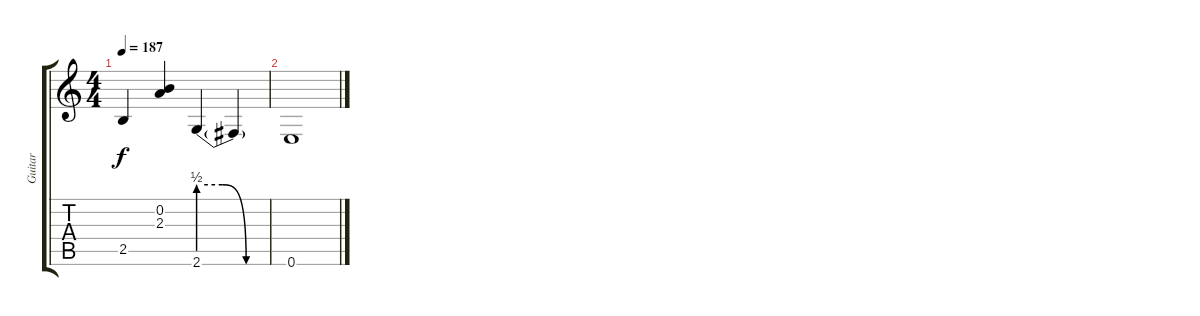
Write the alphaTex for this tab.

\track ("Guitar" "Guitar") {instrument distortionguitar}
\staff {score tabs}
\tuning (E4 B3 G3 D3 A2 E2) {hide}
\ts (4 4)
\tempo 187
\clef g2
\ks c
2.5.4{dy f} (0.2 2.3).4 2.6{be (custom 0 2 20 2 40 0 60 0)}.4 2.6{t}.4 |
0.6.1
